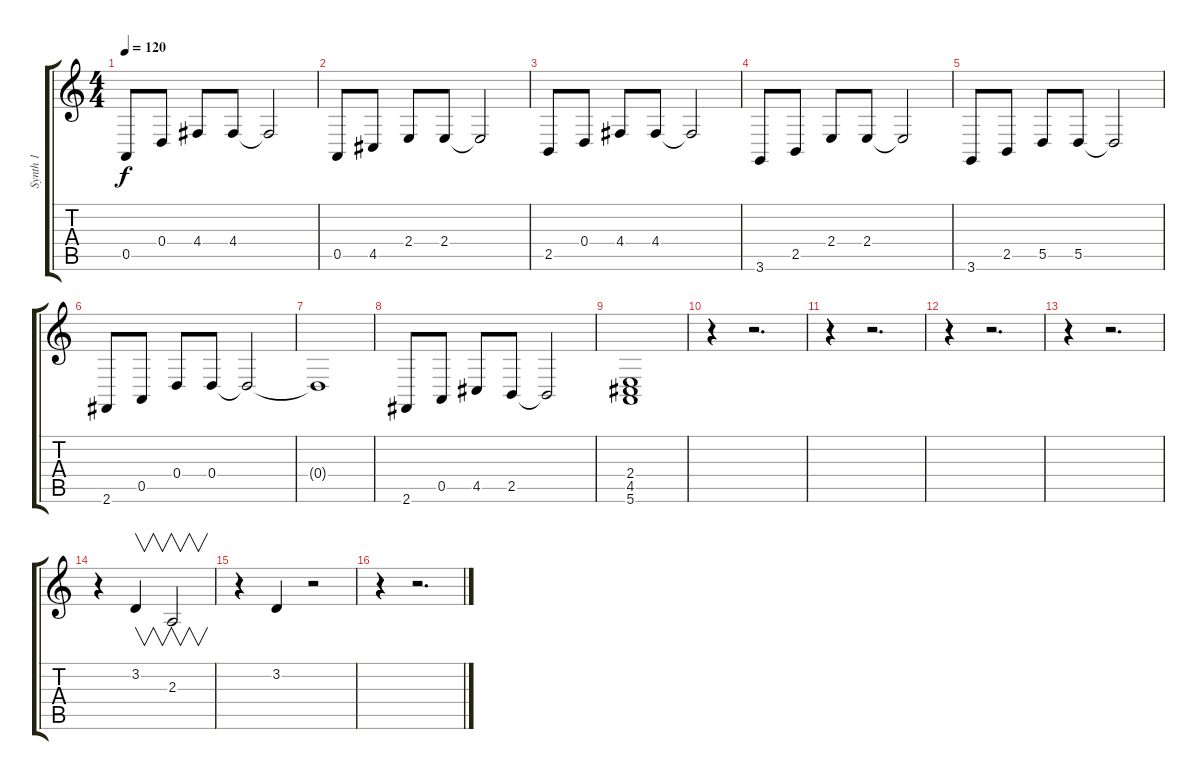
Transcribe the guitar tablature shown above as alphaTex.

\track ("Synth 1" "Synth 1") {instrument lead1square}
\staff {score tabs}
\tuning (E4 B3 G3 D3 A2 E2) {hide}
\ts (4 4)
\tempo 120
\clef g2
\ks c
0.5.8{dy f} 0.4.8 4.4.8 4.4.8 4.4{t}.2 |
0.5.8 4.5.8 2.4.8 2.4.8 2.4{t}.2 |
2.5.8 0.4.8 4.4.8 4.4.8 4.4{t}.2 |
3.6.8 2.5.8 2.4.8 2.4.8 2.4{t}.2 |
3.6.8 2.5.8 5.5.8 5.5.8 5.5{t}.2 |
2.6.8 0.5.8 0.4.8 0.4.8 0.4{t}.2 |
0.4{t}.1 |
2.6.8 0.5.8 4.5.8 2.5.8 2.5{t}.2 |
(2.4 4.5 5.6).1 |
r.4 r.2{d} |
r.4 r.2{d} |
r.4 r.2{d} |
r.4 r.2{d} |
r.4 3.2.4{v} 2.3.2{v} |
r.4 3.2.4 r.2 |
r.4 r.2{d}
